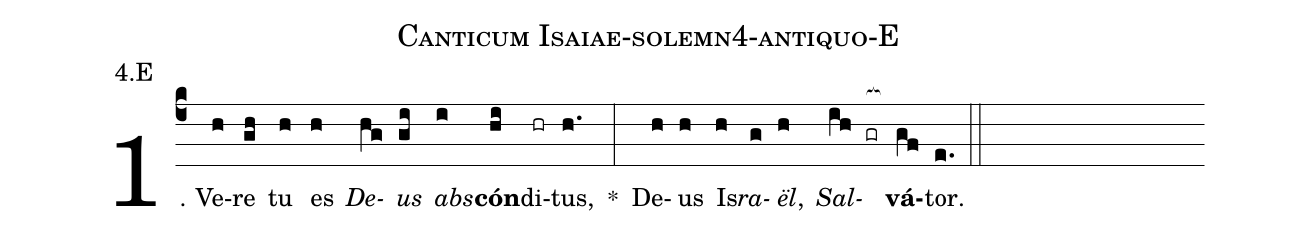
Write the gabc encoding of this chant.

name: Canticum Isaiae-solemn4-antiquo-E;
annotation: 4.E;
%%
(c4)1. Ve(h)re(gh) tu(h) es(h) <i>De</i>(hg)<i>us</i>(gi) <i>abs</i>(i)<b>cón</b>(hi)di(hr)tus,(h.) *(:) De(h)us(h) Is(h)<i>ra</i>(g)<i>ël</i>,(h) <i>Sal</i>(ih gr[ocb:1{])<b>vá</b>(gf[ocb:0}])tor.(e.) (::)
